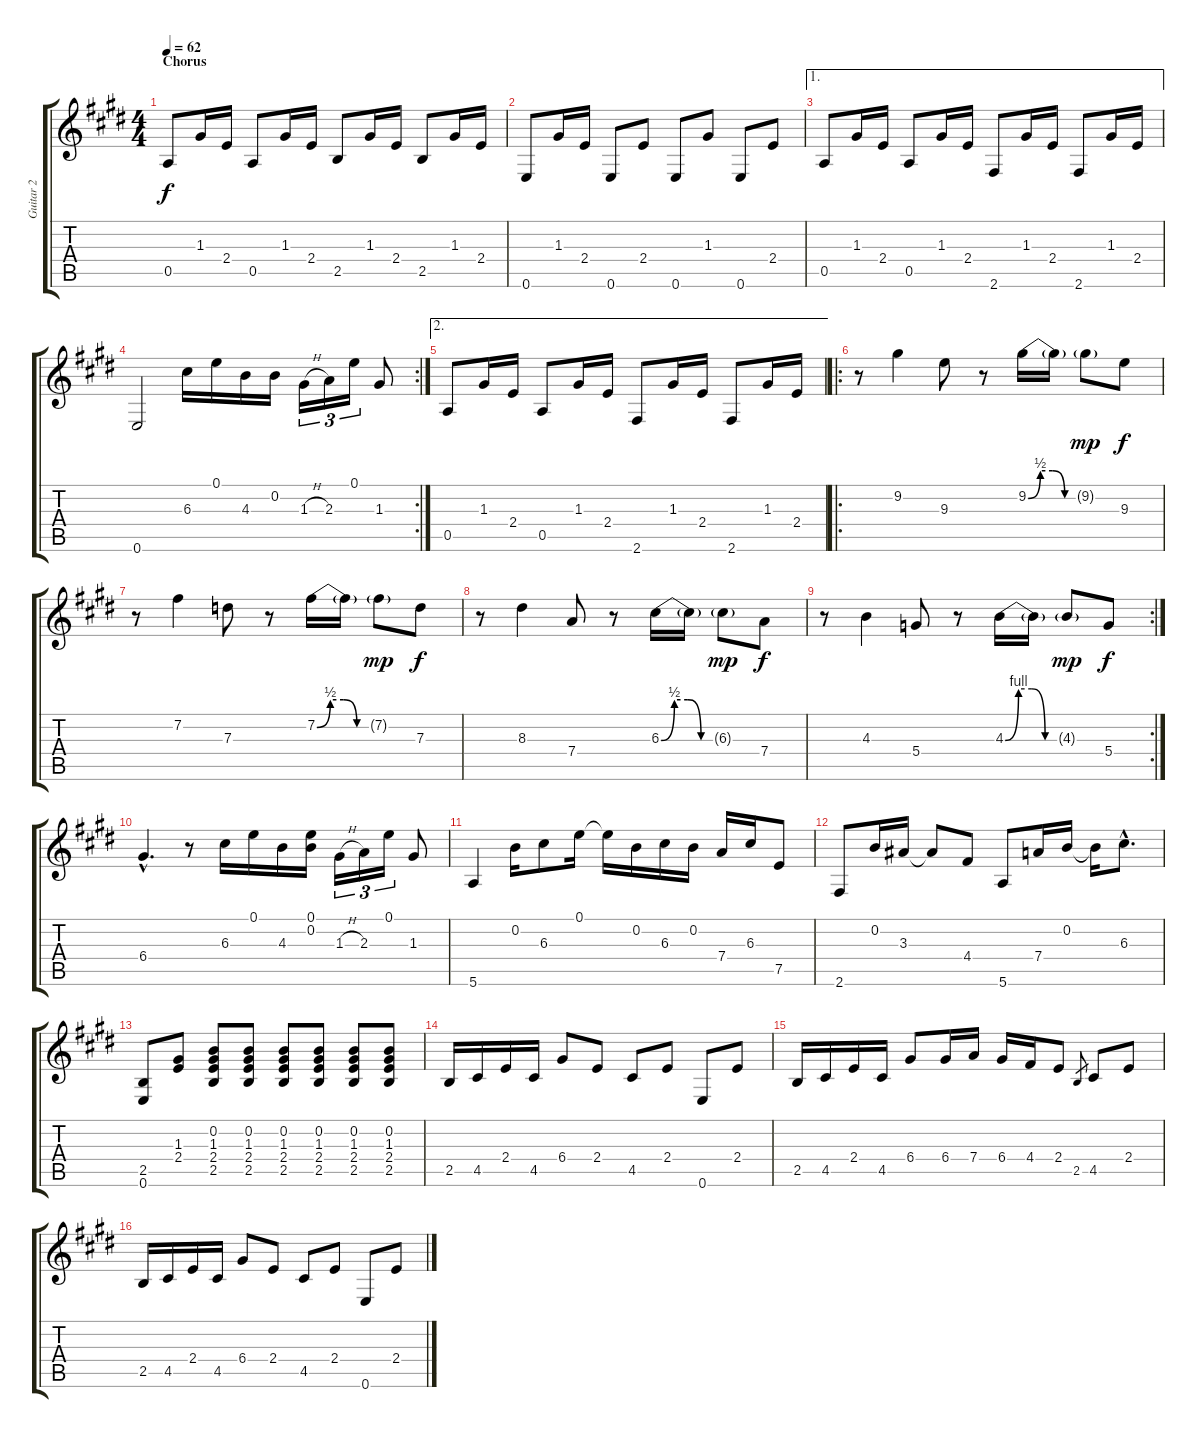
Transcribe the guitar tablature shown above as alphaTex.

\track ("Guitar 2" "Guitar 2") {instrument distortionguitar}
\staff {score tabs}
\tuning (E4 B3 G3 D3 A2 E2) {hide}
\ts (4 4)
\section ("" "Chorus")
\tempo 62
\clef g2
\ks e
0.5.8{dy f} 1.3.16 2.4.16 0.5.8 1.3.16 2.4.16 2.5.8 1.3.16 2.4.16 2.5.8 1.3.16 2.4.16 |
0.6.8 1.3.16 2.4.16 0.6.8 2.4.8 0.6.8 1.3.8 0.6.8 2.4.8 |
\ae 1
0.5.8 1.3.16 2.4.16 0.5.8 1.3.16 2.4.16 2.6.8 1.3.16 2.4.16 2.6.8 1.3.16 2.4.16 |
\rc 2
0.6.2 6.3.16 0.1.16 4.3.16 0.2.16 1.3{h}.16{tu (3 2)} 2.3.16{tu (3 2)} 0.1.16{tu (3 2)} 1.3.8 |
\ae 2
0.5.8 1.3.16 2.4.16 0.5.8 1.3.16 2.4.16 2.6.8 1.3.16 2.4.16 2.6.8 1.3.16 2.4.16 |
\ro
r.8 9.2.4 9.3.8 r.8 9.2{be (custom 0 0 15 2 30 2 45 0 60 0)}.16 9.2{t}.16 9.2{g}.8{dy mp} 9.3.8{dy f} |
r.8 7.2.4 7.3.8 r.8 7.2{be (custom 0 0 15 2 30 2 45 0 60 0)}.16 7.2{t}.16 7.2{g}.8{dy mp} 7.3.8{dy f} |
r.8 8.3.4 7.4.8 r.8 6.3{be (custom 0 0 15 2 30 2 45 0 60 0)}.16 6.3{t}.16 6.3{g}.8{dy mp} 7.4.8{dy f} |
\rc 2
r.8 4.3.4 5.4.8 r.8 4.3{be (custom 0 0 15 4 30 4 45 0 60 0)}.16 4.3{t}.16 4.3{g}.8{dy mp} 5.4.8{dy f} |
6.4{hac}.4{d} r.8 6.3.16 0.1.16 4.3.16 (0.1 0.2).16 1.3{h}.16{tu (3 2)} 2.3.16{tu (3 2)} 0.1.16{tu (3 2)} 1.3.8 |
5.6.4 0.2.16 6.3.8 0.1.16 0.1{t}.16 0.2.16 6.3.16 0.2.16 7.4.16 6.3.16 7.5.8 |
2.6.8 0.2.16 3.3.16 3.3{t}.8 4.4.8 5.6.8 7.4.16 0.2.16 0.2{t}.16 6.3{hac}.8{d} |
(2.5 0.6).8 (1.3 2.4).8 (0.2 1.3 2.4 2.5).8 (0.2 1.3 2.4 2.5).8 (0.2 1.3 2.4 2.5).8 (0.2 1.3 2.4 2.5).8 (0.2 1.3 2.4 2.5).8 (0.2 1.3 2.4 2.5).8 |
2.5.16 4.5.16 2.4.16 4.5.16 6.4.8 2.4.8 4.5.8 2.4.8 0.6.8 2.4.8 |
2.5.16 4.5.16 2.4.16 4.5.16 6.4.8 6.4.16 7.4.16 6.4.16 4.4.16 2.4.8 2.5.8{gr} 4.5.8 2.4.8 |
2.5.16 4.5.16 2.4.16 4.5.16 6.4.8 2.4.8 4.5.8 2.4.8 0.6.8 2.4.8
